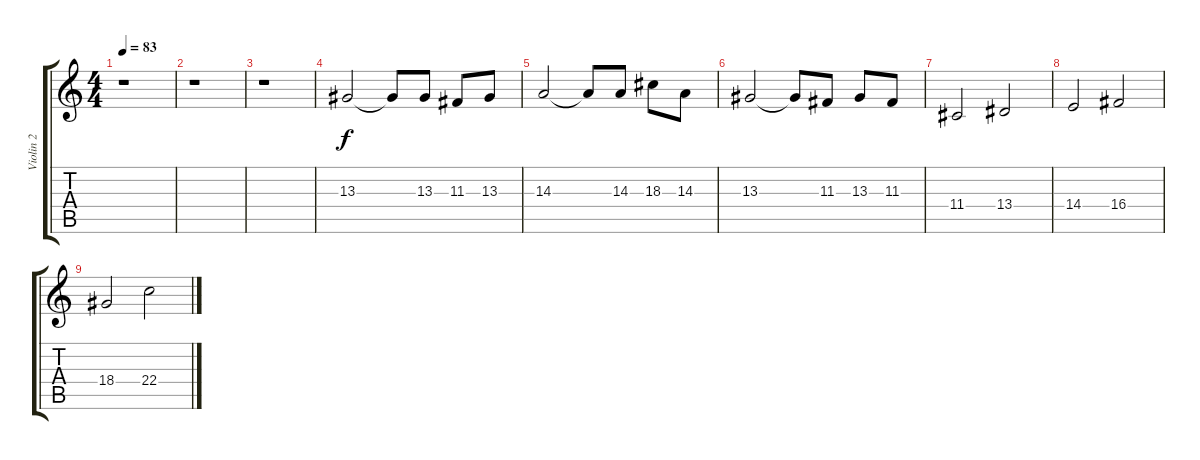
\track ("Violin 2" "Violin 2") {instrument violin}
\staff {score tabs}
\tuning (E4 B3 G3 D3 A2 E2) {hide}
\ts (4 4)
\tempo 83
\clef g2
\ks c
r.1{dy f} |
r.1 |
r.1 |
13.3.2 13.3{t}.8 13.3.8 11.3.8 13.3.8 |
14.3.2 14.3{t}.8 14.3.8 18.3.8 14.3.8 |
13.3.2 13.3{t}.8 11.3.8 13.3.8 11.3.8 |
11.4.2 13.4.2 |
14.4.2 16.4.2 |
18.4.2 22.4.2
